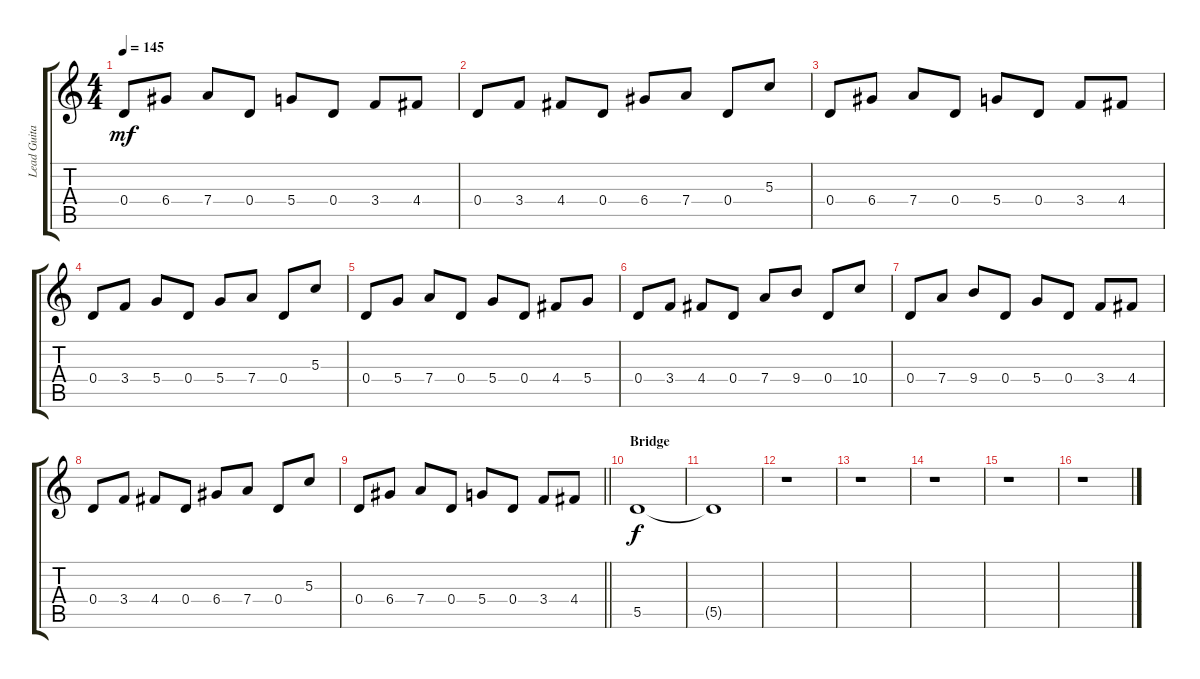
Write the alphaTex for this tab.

\track ("Lead Guitar 2  " "Lead Guita") {instrument overdrivenguitar}
\staff {score tabs}
\tuning (E4 B3 G3 D3 A2 E2) {hide}
\ts (4 4)
\tempo 145
\clef g2
\ks c
0.4.8{dy mf} 6.4.8 7.4.8 0.4.8 5.4.8 0.4.8 3.4.8 4.4.8 |
0.4.8 3.4.8 4.4.8 0.4.8 6.4.8 7.4.8 0.4.8 5.3.8 |
0.4.8 6.4.8 7.4.8 0.4.8 5.4.8 0.4.8 3.4.8 4.4.8 |
0.4.8 3.4.8 5.4.8 0.4.8 5.4.8 7.4.8 0.4.8 5.3.8 |
0.4.8 5.4.8 7.4.8 0.4.8 5.4.8 0.4.8 4.4.8 5.4.8 |
0.4.8 3.4.8 4.4.8 0.4.8 7.4.8 9.4.8 0.4.8 10.4.8 |
0.4.8 7.4.8 9.4.8 0.4.8 5.4.8 0.4.8 3.4.8 4.4.8 |
0.4.8 3.4.8 4.4.8 0.4.8 6.4.8 7.4.8 0.4.8 5.3.8 |
\barLineRight lightlight
0.4.8 6.4.8 7.4.8 0.4.8 5.4.8 0.4.8 3.4.8 4.4.8 |
\section ("" "Bridge")
5.5.1{dy f} |
5.5{t}.1 |
r.1 |
r.1 |
r.1 |
r.1 |
r.1
